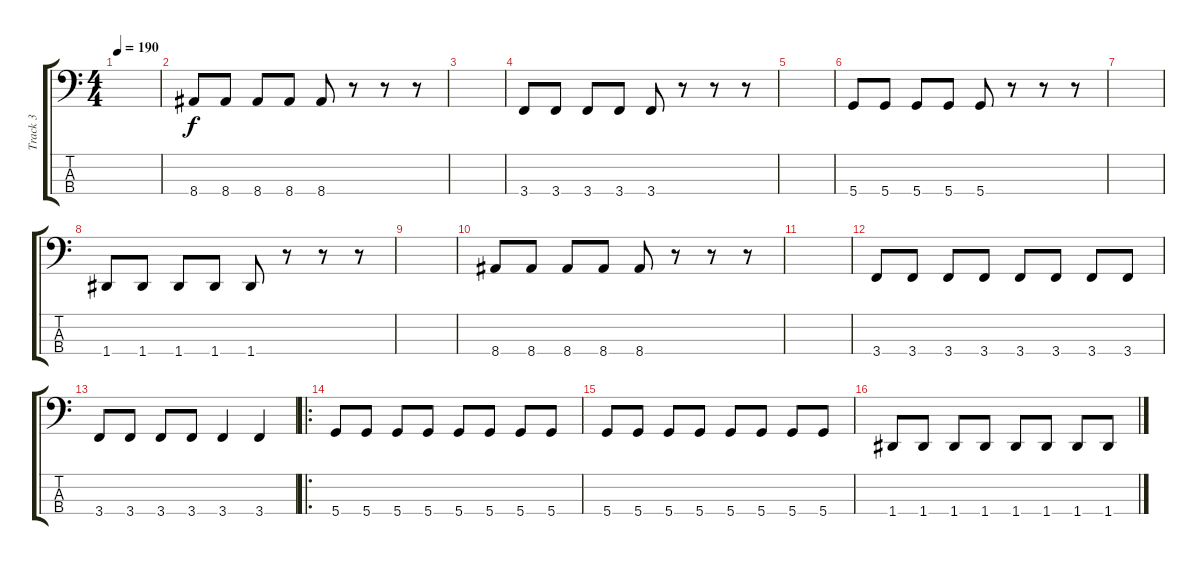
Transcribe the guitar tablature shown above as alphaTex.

\track ("Track 3" "Track 3") {instrument electricbasspick}
\staff {score tabs}
\tuning (G2 D2 A1 D1) {hide}
\ts (4 4)
\tempo 190
\clef f4
\ks c
|
8.4.8 8.4.8 8.4.8 8.4.8 8.4.8 r.8 r.8 r.8 |
|
3.4.8 3.4.8 3.4.8 3.4.8 3.4.8 r.8 r.8 r.8 |
|
5.4.8 5.4.8 5.4.8 5.4.8 5.4.8 r.8 r.8 r.8 |
|
1.4.8 1.4.8 1.4.8 1.4.8 1.4.8 r.8 r.8 r.8 |
|
8.4.8 8.4.8 8.4.8 8.4.8 8.4.8 r.8 r.8 r.8 |
|
3.4.8 3.4.8 3.4.8 3.4.8 3.4.8 3.4.8 3.4.8 3.4.8 |
3.4.8 3.4.8 3.4.8 3.4.8 3.4.4 3.4.4 |
\ro
5.4.8 5.4.8 5.4.8 5.4.8 5.4.8 5.4.8 5.4.8 5.4.8 |
5.4.8 5.4.8 5.4.8 5.4.8 5.4.8 5.4.8 5.4.8 5.4.8 |
1.4.8 1.4.8 1.4.8 1.4.8 1.4.8 1.4.8 1.4.8 1.4.8
